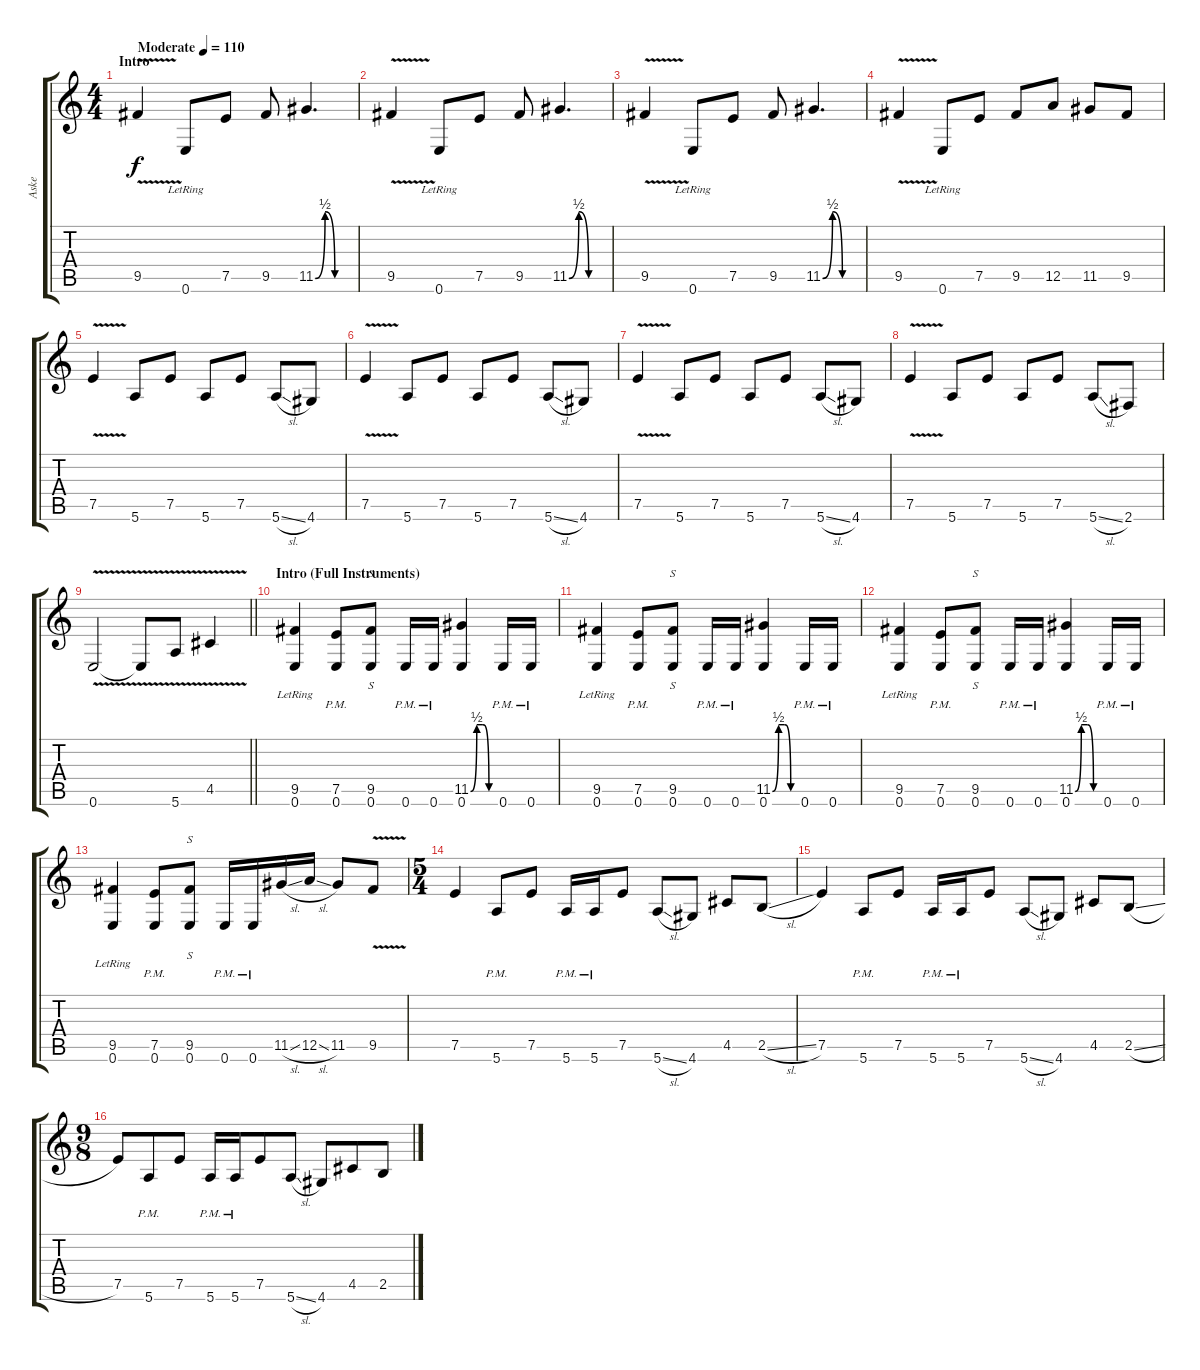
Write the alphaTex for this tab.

\track ("Aske" "Aske") {instrument acousticguitarsteel}
\staff {score tabs}
\tuning (E4 B3 G3 D3 A2 E2) {hide}
\ts (4 4)
\section ("" "Intro")
\tempo (110 "Moderate")
\clef g2
\ks c
9.5{v}.4{dy f instrument acousticguitarsteel} 0.6{lr}.8 7.5.8 9.5.8 11.5{be (custom 0 0 15 2 30 0 45 0 60 0)}.4{d} |
9.5{v}.4 0.6{lr}.8 7.5.8 9.5.8 11.5{be (custom 0 0 15 2 30 0 45 0 60 0)}.4{d} |
9.5{v}.4 0.6{lr}.8 7.5.8 9.5.8 11.5{be (custom 0 0 15 2 30 0 45 0 60 0)}.4{d} |
9.5{v}.4 0.6{lr}.8 7.5.8 9.5.8 12.5.8 11.5.8 9.5.8 |
7.5{v}.4 5.6.8 7.5.8 5.6.8 7.5.8 5.6{sl}.8 4.6.8 |
7.5{v}.4 5.6.8 7.5.8 5.6.8 7.5.8 5.6{sl}.8 4.6.8 |
7.5{v}.4 5.6.8 7.5.8 5.6.8 7.5.8 5.6{sl}.8 4.6.8 |
7.5{v}.4 5.6.8 7.5.8 5.6.8 7.5.8 5.6{sl}.8 2.6.8 |
\barLineRight lightlight
0.6{v}.2 0.6{v t}.8 5.6{v}.8{instrument overdrivenguitar} 4.5{v}.4 |
\section ("" "Intro (Full Instruments)")
(9.5 0.6{lr}).4{instrument overdrivenguitar} (7.5{pm} 0.6{pm}).8 (9.5 0.6).8{s} 0.6{pm}.16 0.6{pm}.16 (11.5{be (custom 0 0 15 2 30 2 45 0 60 0)} 0.6).4 0.6{pm}.16 0.6{pm}.16 |
(9.5 0.6{lr}).4 (7.5{pm} 0.6{pm}).8 (9.5 0.6).8{s} 0.6{pm}.16 0.6{pm}.16 (11.5{be (custom 0 0 15 2 30 2 45 0 60 0)} 0.6).4 0.6{pm}.16 0.6{pm}.16 |
(9.5 0.6{lr}).4 (7.5{pm} 0.6{pm}).8 (9.5 0.6).8{s} 0.6{pm}.16 0.6{pm}.16 (11.5{be (custom 0 0 15 2 30 2 45 0 60 0)} 0.6).4 0.6{pm}.16 0.6{pm}.16 |
(9.5 0.6{lr}).4 (7.5{pm} 0.6{pm}).8 (9.5 0.6).8{s} 0.6{pm}.16 0.6{pm}.16 11.5{sl}.16 12.5{sl}.16 11.5.8 9.5{v}.8 |
\ts (5 4)
7.5.4 5.6{pm}.8 7.5.8 5.6{pm}.16 5.6{pm}.16 7.5.8 5.6{sl}.8 4.6.8 4.5.8 2.5{sl}.8 |
7.5.4 5.6{pm}.8 7.5.8 5.6{pm}.16 5.6{pm}.16 7.5.8 5.6{sl}.8 4.6.8 4.5.8 2.5{sl}.8 |
\ts (9 8)
7.5.8 5.6{pm}.8 7.5.8 5.6{pm}.16 5.6{pm}.16 7.5.8 5.6{sl}.8 4.6.8 4.5.8 2.5.8
